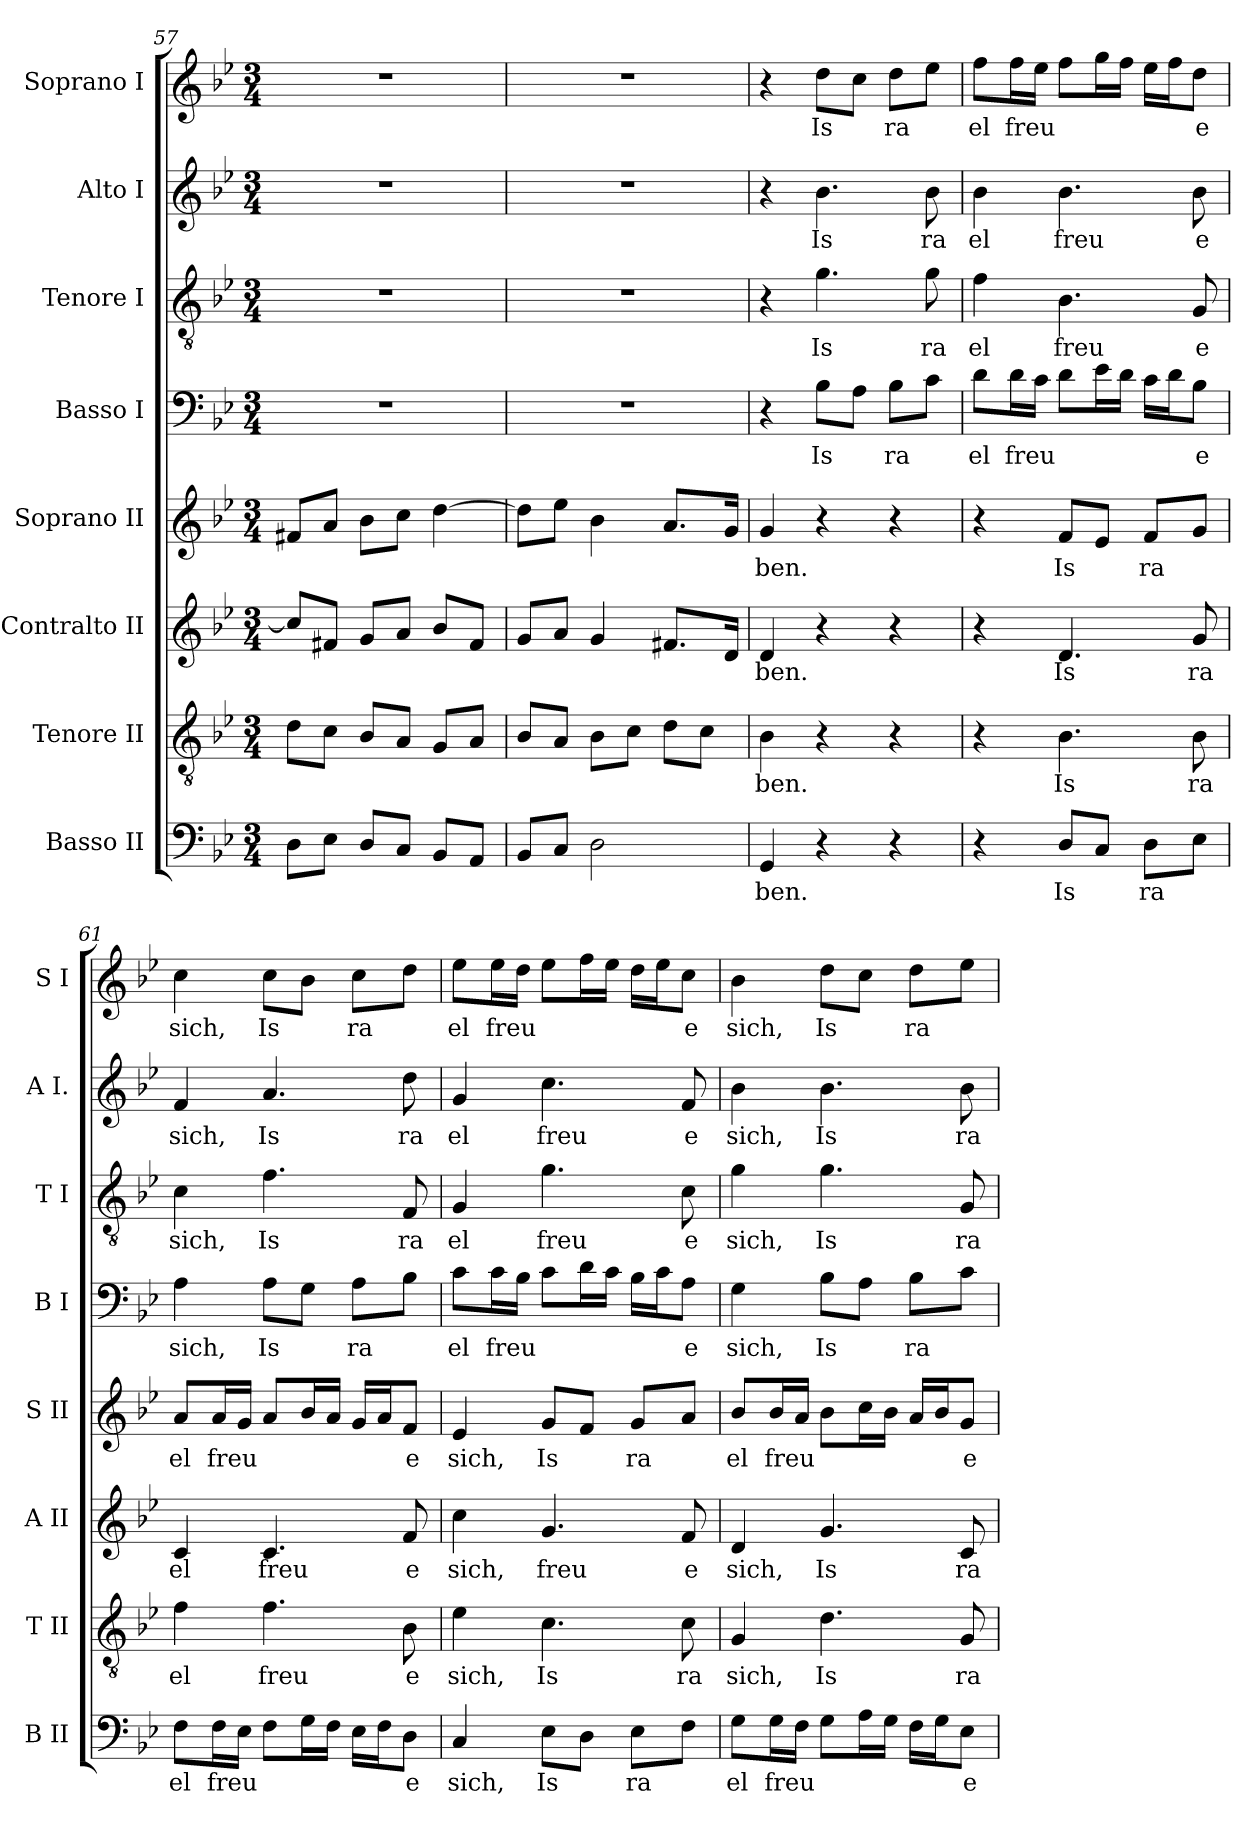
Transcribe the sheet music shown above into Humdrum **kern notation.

**kern	**text	**kern	**text	**kern	**text	**kern	**text	**kern	**text	**kern	**text	**kern	**text	**kern	**text
*part8	*part8	*part7	*part7	*part6	*part6	*part5	*part5	*part4	*part4	*part3	*part3	*part2	*part2	*part1	*part1
*staff8	*staff8	*staff7	*staff7	*staff6	*staff6	*staff5	*staff5	*staff4	*staff4	*staff3	*staff3	*staff2	*staff2	*staff1	*staff1
*I"Basso II	*	*I"Tenore II	*	*I"Contralto II	*	*I"Soprano II	*	*I"Basso I	*	*I"Tenore I	*	*I"Alto I	*	*I"Soprano I	*
*I'B II	*	*I'T II	*	*I'A II	*	*I'S II	*	*I'B I	*	*I'T I	*	*I'A I.	*	*I'S I	*
*clefF4	*	*clefGv2	*	*clefG2	*	*clefG2	*	*clefF4	*	*clefGv2	*	*clefG2	*	*clefG2	*
*k[b-e-]	*	*k[b-e-]	*	*k[b-e-]	*	*k[b-e-]	*	*k[b-e-]	*	*k[b-e-]	*	*k[b-e-]	*	*k[b-e-]	*
*M3/4	*	*M3/4	*	*M3/4	*	*M3/4	*	*M3/4	*	*M3/4	*	*M3/4	*	*M3/4	*
=57	=57	=57	=57	=57	=57	=57	=57	=57	=57	=57	=57	=57	=57	=57	=57
8D\L	.	8d\L	.	8cc/L]	.	8f#X/L	.	2.r	.	2.r	.	2.r	.	2.r	.
8E-\J	.	8c\J	.	8f#X/J	.	8a/J	.	.	.	.	.	.	.	.	.
8D/L	.	8B-/L	.	8g/L	.	8b-\L	.	.	.	.	.	.	.	.	.
8C/J	.	8A/J	.	8a/J	.	8cc\J	.	.	.	.	.	.	.	.	.
8BB-/L	.	8G/L	.	8b-/L	.	[4dd\	.	.	.	.	.	.	.	.	.
8AA/J	.	8A/J	.	8f#/J	.	.	.	.	.	.	.	.	.	.	.
!!LO:PB:g=z
=58	=58	=58	=58	=58	=58	=58	=58	=58	=58	=58	=58	=58	=58	=58	=58
8BB-/L	.	8B-/L	.	8g/L	.	8dd\L]	.	2.r	.	2.r	.	2.r	.	2.r	.
8C/J	.	8A/J	.	8a/J	.	8ee-\J	.	.	.	.	.	.	.	.	.
2D\	.	8B-\L	.	4g/	.	4b-\	.	.	.	.	.	.	.	.	.
.	.	8c\J	.	.	.	.	.	.	.	.	.	.	.	.	.
.	.	8d\L	.	8.f#X/L	.	8.a/L	.	.	.	.	.	.	.	.	.
.	.	8c\J	.	.	.	.	.	.	.	.	.	.	.	.	.
.	.	.	.	16d/Jk	.	16g/Jk	.	.	.	.	.	.	.	.	.
=59	=59	=59	=59	=59	=59	=59	=59	=59	=59	=59	=59	=59	=59	=59	=59
!	!LO:LY:b	!	!LO:LY:b	!	!LO:LY:b	!	!LO:LY:b	!	!	!	!	!	!	!	!
4GG/	ben.	4B-\	ben.	4d/	ben.	4g/	ben.	4r	.	4r	.	4r	.	4r	.
!	!	!	!	!	!	!	!	!	!LO:LY:b	!	!LO:LY:b	!	!LO:LY:b	!	!LO:LY:b
4r	.	4r	.	4r	.	4r	.	8B-\L	Is	4.g\	Is	4.b-\	Is	8dd\L	Is
.	.	.	.	.	.	.	.	8A\J	.	.	.	.	.	8cc\J	.
!	!	!	!	!	!	!	!	!	!LO:LY:b	!	!	!	!	!	!LO:LY:b
4r	.	4r	.	4r	.	4r	.	8B-\L	ra	.	.	.	.	8dd\L	ra
!	!	!	!	!	!	!	!	!	!	!	!LO:LY:b	!	!LO:LY:b	!	!
.	.	.	.	.	.	.	.	8c\J	.	8g\	ra	8b-\	ra	8ee-\J	.
=60	=60	=60	=60	=60	=60	=60	=60	=60	=60	=60	=60	=60	=60	=60	=60
!	!	!	!	!	!	!	!	!	!LO:LY:b	!	!LO:LY:b	!	!LO:LY:b	!	!LO:LY:b
4r	.	4r	.	4r	.	4r	.	8d\L	el	4f\	el	4b-\	el	8ff\L	el
!	!	!	!	!	!	!	!	!	!LO:LY:b	!	!	!	!	!	!LO:LY:b
.	.	.	.	.	.	.	.	16d\L	freu	.	.	.	.	16ff\L	freu
.	.	.	.	.	.	.	.	16c\JJ	.	.	.	.	.	16ee-\JJ	.
!	!LO:LY:b	!	!LO:LY:b	!	!LO:LY:b	!	!LO:LY:b	!	!	!	!LO:LY:b	!	!LO:LY:b	!	!
8D/L	Is	4.B-\	Is	4.d/	Is	8f/L	Is	8d\L	.	4.B-\	freu	4.b-\	freu	8ff\L	.
8C/J	.	.	.	.	.	8e-/J	.	16e-\L	.	.	.	.	.	16gg\L	.
.	.	.	.	.	.	.	.	16d\JJ	.	.	.	.	.	16ff\JJ	.
!	!LO:LY:b	!	!	!	!	!	!LO:LY:b	!	!	!	!	!	!	!	!
8D\L	ra	.	.	.	.	8f/L	ra	16c\LL	.	.	.	.	.	16ee-\LL	.
.	.	.	.	.	.	.	.	16d\J	.	.	.	.	.	16ff\J	.
!	!	!	!LO:LY:b	!	!LO:LY:b	!	!	!	!LO:LY:b	!	!LO:LY:b	!	!LO:LY:b	!	!LO:LY:b
8E-\J	.	8B-\	ra	8g/	ra	8g/J	.	8B-\J	e	8G/	e	8b-\	e	8dd\J	e
=61	=61	=61	=61	=61	=61	=61	=61	=61	=61	=61	=61	=61	=61	=61	=61
!	!LO:LY:b	!	!LO:LY:b	!	!LO:LY:b	!	!LO:LY:b	!	!LO:LY:b	!	!LO:LY:b	!	!LO:LY:b	!	!LO:LY:b
8F\L	el	4f\	el	4c/	el	8a/L	el	4A\	sich,	4c\	sich,	4f/	sich,	4cc\	sich,
!	!LO:LY:b	!	!	!	!	!	!LO:LY:b	!	!	!	!	!	!	!	!
16F\L	freu	.	.	.	.	16a/L	freu	.	.	.	.	.	.	.	.
16E-\JJ	.	.	.	.	.	16g/JJ	.	.	.	.	.	.	.	.	.
!	!	!	!LO:LY:b	!	!LO:LY:b	!	!	!	!LO:LY:b	!	!LO:LY:b	!	!LO:LY:b	!	!LO:LY:b
8F\L	.	4.f\	freu	4.c/	freu	8a/L	.	8A\L	Is	4.f\	Is	4.a/	Is	8cc\L	Is
16G\L	.	.	.	.	.	16b-/L	.	8G\J	.	.	.	.	.	8b-\J	.
16F\JJ	.	.	.	.	.	16a/JJ	.	.	.	.	.	.	.	.	.
!	!	!	!	!	!	!	!	!	!LO:LY:b	!	!	!	!	!	!LO:LY:b
16E-\LL	.	.	.	.	.	16g/LL	.	8A\L	ra	.	.	.	.	8cc\L	ra
16F\J	.	.	.	.	.	16a/J	.	.	.	.	.	.	.	.	.
!	!LO:LY:b	!	!LO:LY:b	!	!LO:LY:b	!	!LO:LY:b	!	!	!	!LO:LY:b	!	!LO:LY:b	!	!
8D\J	e	8B-\	e	8f/	e	8f/J	e	8B-\J	.	8F/	ra	8dd\	ra	8dd\J	.
!!LO:PB:g=z
=62	=62	=62	=62	=62	=62	=62	=62	=62	=62	=62	=62	=62	=62	=62	=62
!	!LO:LY:b	!	!LO:LY:b	!	!LO:LY:b	!	!LO:LY:b	!	!LO:LY:b	!	!LO:LY:b	!	!LO:LY:b	!	!LO:LY:b
4C/	sich,	4e-\	sich,	4cc\	sich,	4e-/	sich,	8c\L	el	4G/	el	4g/	el	8ee-\L	el
!	!	!	!	!	!	!	!	!	!LO:LY:b	!	!	!	!	!	!LO:LY:b
.	.	.	.	.	.	.	.	16c\L	freu	.	.	.	.	16ee-\L	freu
.	.	.	.	.	.	.	.	16B-\JJ	.	.	.	.	.	16dd\JJ	.
!	!LO:LY:b	!	!LO:LY:b	!	!LO:LY:b	!	!LO:LY:b	!	!	!	!LO:LY:b	!	!LO:LY:b	!	!
8E-\L	Is	4.c\	Is	4.g/	freu	8g/L	Is	8c\L	.	4.g\	freu	4.cc\	freu	8ee-\L	.
8D\J	.	.	.	.	.	8f/J	.	16d\L	.	.	.	.	.	16ff\L	.
.	.	.	.	.	.	.	.	16c\JJ	.	.	.	.	.	16ee-\JJ	.
!	!LO:LY:b	!	!	!	!	!	!LO:LY:b	!	!	!	!	!	!	!	!
8E-\L	ra	.	.	.	.	8g/L	ra	16B-\LL	.	.	.	.	.	16dd\LL	.
.	.	.	.	.	.	.	.	16c\J	.	.	.	.	.	16ee-\J	.
!	!	!	!LO:LY:b	!	!LO:LY:b	!	!	!	!LO:LY:b	!	!LO:LY:b	!	!LO:LY:b	!	!LO:LY:b
8F\J	.	8c\	ra	8f/	e	8a/J	.	8A\J	e	8c\	e	8f/	e	8cc\J	e
=63	=63	=63	=63	=63	=63	=63	=63	=63	=63	=63	=63	=63	=63	=63	=63
!	!LO:LY:b	!	!LO:LY:b	!	!LO:LY:b	!	!LO:LY:b	!	!LO:LY:b	!	!LO:LY:b	!	!LO:LY:b	!	!LO:LY:b
8G\L	el	4G/	sich,	4d/	sich,	8b-/L	el	4G\	sich,	4g\	sich,	4b-\	sich,	4b-\	sich,
!	!LO:LY:b	!	!	!	!	!	!LO:LY:b	!	!	!	!	!	!	!	!
16G\L	freu	.	.	.	.	16b-/L	freu	.	.	.	.	.	.	.	.
16F\JJ	.	.	.	.	.	16a/JJ	.	.	.	.	.	.	.	.	.
!	!	!	!LO:LY:b	!	!LO:LY:b	!	!	!	!LO:LY:b	!	!LO:LY:b	!	!LO:LY:b	!	!LO:LY:b
8G\L	.	4.d\	Is	4.g/	Is	8b-\L	.	8B-\L	Is	4.g\	Is	4.b-\	Is	8dd\L	Is
16A\L	.	.	.	.	.	16cc\L	.	8A\J	.	.	.	.	.	8cc\J	.
16G\JJ	.	.	.	.	.	16b-\JJ	.	.	.	.	.	.	.	.	.
!	!	!	!	!	!	!	!	!	!LO:LY:b	!	!	!	!	!	!LO:LY:b
16F\LL	.	.	.	.	.	16a/LL	.	8B-\L	ra	.	.	.	.	8dd\L	ra
16G\J	.	.	.	.	.	16b-/J	.	.	.	.	.	.	.	.	.
!	!LO:LY:b	!	!LO:LY:b	!	!LO:LY:b	!	!LO:LY:b	!	!	!	!LO:LY:b	!	!LO:LY:b	!	!
8E-\J	e	8G/	ra	8c/	ra	8g/J	e	8c\J	.	8G/	ra	8b-\	ra	8ee-\J	.
=	=	=	=	=	=	=	=	=	=	=	=	=	=	=	=
*-	*-	*-	*-	*-	*-	*-	*-	*-	*-	*-	*-	*-	*-	*-	*-
